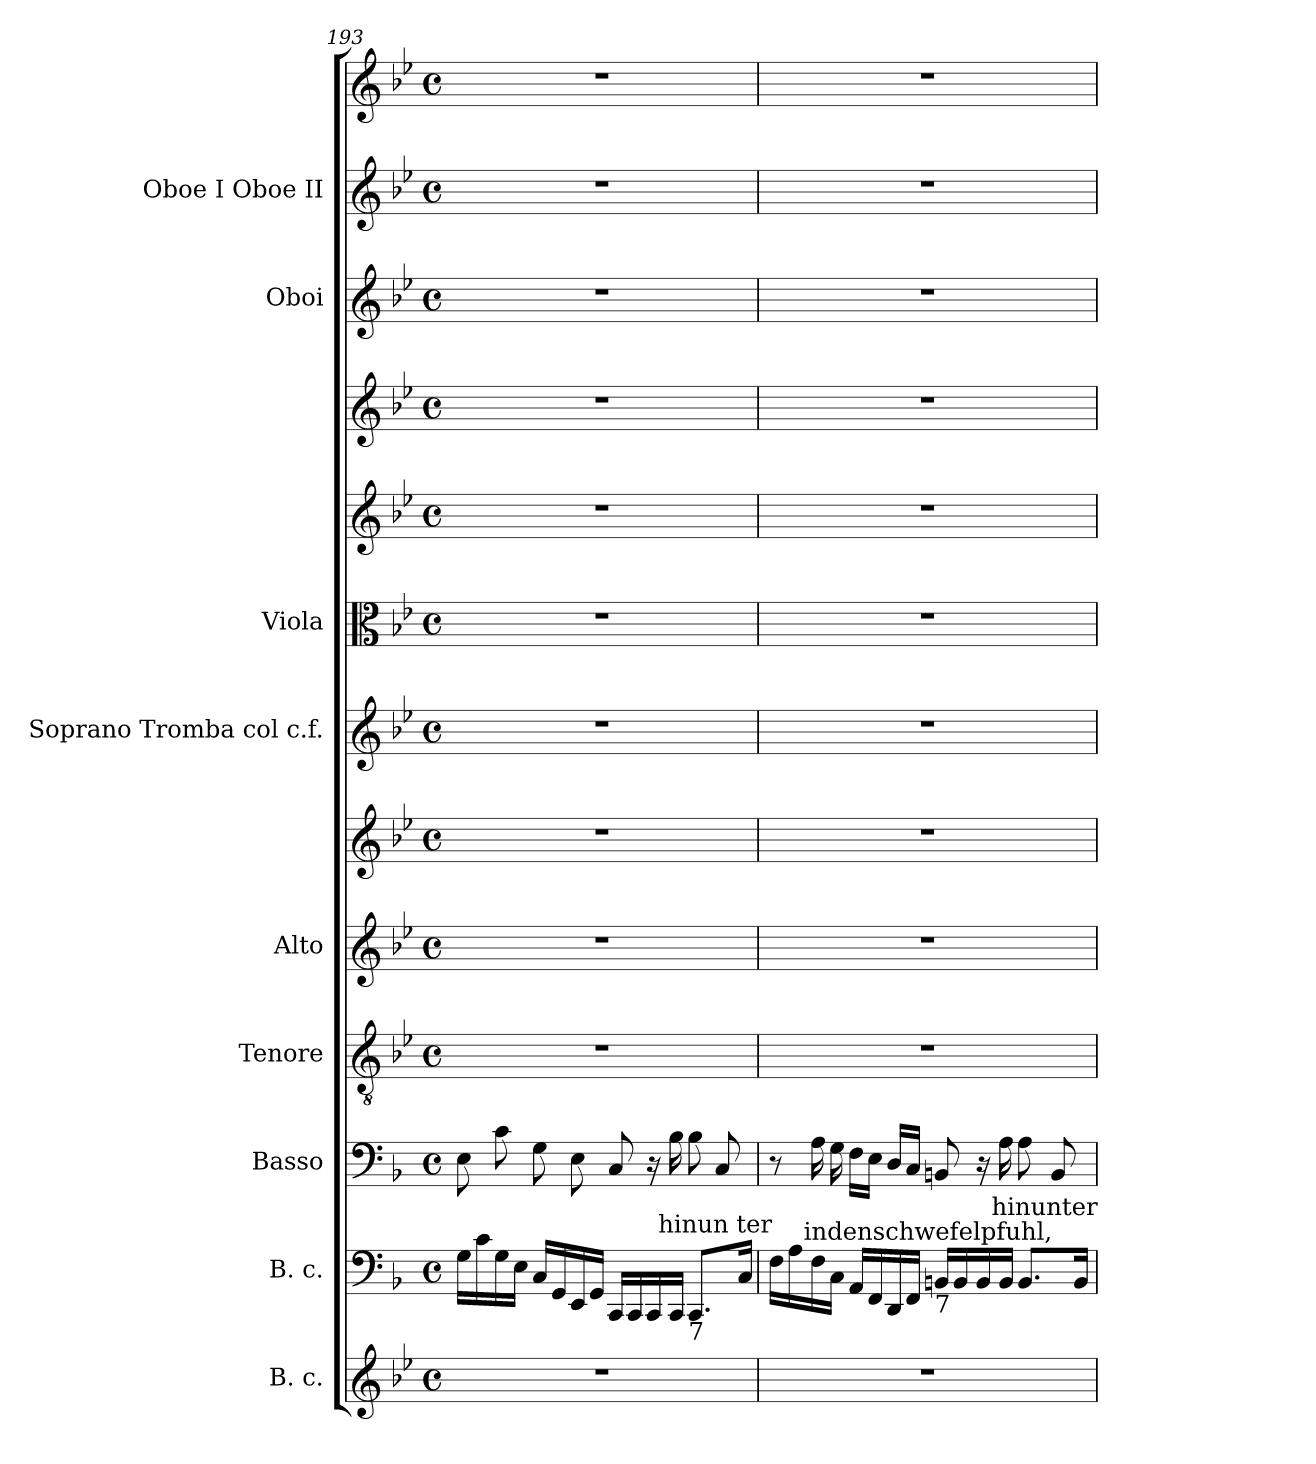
**kern	**kern	**kern	**text	**kern	**kern	**kern	**kern	**kern	**kern	**kern	**kern	**kern	**kern
*part12	*part11	*part10	*part10	*part9	*part8	*part7	*part6	*part5	*part4	*part3	*part2	*part1	*part1
*staff13	*staff12	*staff11	*staff11	*staff10	*staff9	*staff8	*staff7	*staff6	*staff5	*staff4	*staff3	*staff2	*staff1
*I"B. c.	*I"B. c.	*I"Basso	*	*I"Tenore	*I"Alto	*	*I"Soprano Tromba col c.f.	*I"Viola	*	*	*I"Oboi	*I"Oboe I Oboe II	*
*	*I'B. c.	*I'Basso	*	*I'Tenore	*I'Alto	*	*I'Soprano	*I'Viola	*	*	*	*I'Ob	*
!!LO:LB:g=z
*clefG2	*clefF4	*clefF4	*	*clefGv2	*clefG2	*clefG2	*clefG2	*clefC3	*clefG2	*clefG2	*clefG2	*clefG2	*clefG2
*k[b-e-]	*k[b-]	*k[b-]	*	*k[b-e-]	*k[b-e-]	*k[b-e-]	*k[b-e-]	*k[b-e-]	*k[b-e-]	*k[b-e-]	*k[b-e-]	*k[b-e-]	*k[b-e-]
*B-:	*F:	*F:	*	*B-:	*B-:	*B-:	*B-:	*B-:	*B-:	*B-:	*B-:	*B-:	*B-:
*M4/4	*M4/4	*M4/4	*	*M4/4	*M4/4	*M4/4	*M4/4	*M4/4	*M4/4	*M4/4	*M4/4	*M4/4	*M4/4
*met(c)	*met(c)	*met(c)	*	*met(c)	*met(c)	*met(c)	*met(c)	*met(c)	*met(c)	*met(c)	*met(c)	*met(c)	*met(c)
=193	=193	=193	=193	=193	=193	=193	=193	=193	=193	=193	=193	=193	=193
!	!LO:TX:a:t=Stuhl,stößtgottvomstuhl	!	!	!	!	!	!	!	!	!	!	!	!
*	*^	*	*	*	*	*	*	*	*	*	*	*	*
1r	16G>\LL	2ryy	8E\	.	1r	1r	1r	1r	1r	1r	1r	1r	1r	1r
.	16c\	.	.	.	.	.	.	.	.	.	.	.	.	.
.	16G\	.	8c\	.	.	.	.	.	.	.	.	.	.	.
.	16E\JJ	.	.	.	.	.	.	.	.	.	.	.	.	.
.	16C/LL	.	8G\	.	.	.	.	.	.	.	.	.	.	.
.	16GG/	.	.	.	.	.	.	.	.	.	.	.	.	.
.	16EE/	.	8E\	.	.	.	.	.	.	.	.	.	.	.
.	16GG/JJ	.	.	.	.	.	.	.	.	.	.	.	.	.
.	16CC/LL	8ryy	8C/	.	.	.	.	.	.	.	.	.	.	.
.	16CC/	.	.	.	.	.	.	.	.	.	.	.	.	.
.	16CC/	32ryy	16rC	.	.	.	.	.	.	.	.	.	.	.
!	!	!LO:TX:a:t=hinun ter	!	!	!	!	!	!	!	!	!	!	!	!
.	.	4ryy	.	.	.	.	.	.	.	.	.	.	.	.
.	16CC/JJ	.	16B-\	.	.	.	.	.	.	.	.	.	.	.
!	!LO:TX:b:t=7	!	!	!	!	!	!	!	!	!	!	!	!	!
.	8.CC/L	.	8B-\	.	.	.	.	.	.	.	.	.	.	.
.	.	.	8C/	.	.	.	.	.	.	.	.	.	.	.
.	.	16.ryy	.	.	.	.	.	.	.	.	.	.	.	.
.	16C/Jk	.	.	.	.	.	.	.	.	.	.	.	.	.
=194	=194	=194	=194	=194	=194	=194	=194	=194	=194	=194	=194	=194	=194	=194
*	*	*^	*	*	*	*	*	*	*	*	*	*	*	*
1r	16F\LL	16..ryy	2ryy	8r	.	1r	1r	1r	1r	1r	1r	1r	1r	1r	1r
.	16A\	.	.	.	.	.	.	.	.	.	.	.	.	.	.
!	!	!LO:TX:a:t=indenschwefelpfuhl,	!	!	!	!	!	!	!	!	!	!	!	!	!
.	.	2ryy	.	.	.	.	.	.	.	.	.	.	.	.	.
.	16F\	.	.	16A\	.	.	.	.	.	.	.	.	.	.	.
.	16C\JJ	.	.	16G\	.	.	.	.	.	.	.	.	.	.	.
.	16AA</LL	.	.	16F\LL	.	.	.	.	.	.	.	.	.	.	.
.	16FF/	.	.	16E\JJ	.	.	.	.	.	.	.	.	.	.	.
.	16DD/	.	.	16D/LL	.	.	.	.	.	.	.	.	.	.	.
.	16FF/JJ	.	.	16C/JJ	.	.	.	.	.	.	.	.	.	.	.
!	!LO:TX:b:t=7	!	!	!	!	!	!	!	!	!	!	!	!	!	!
.	16BBn/LL	.	8ryy	8BBn/	.	.	.	.	.	.	.	.	.	.	.
.	16BB/	.	.	.	.	.	.	.	.	.	.	.	.	.	.
.	.	4ryy	.	.	.	.	.	.	.	.	.	.	.	.	.
.	16BB/	.	32.ryy	16rC	.	.	.	.	.	.	.	.	.	.	.
!	!	!	!LO:TX:a:t=hinunter	!	!	!	!	!	!	!	!	!	!	!	!
.	.	.	4ryy	.	.	.	.	.	.	.	.	.	.	.	.
.	16BB/JJ	.	.	16A\	.	.	.	.	.	.	.	.	.	.	.
.	8.BB/L	.	.	8A\	.	.	.	.	.	.	.	.	.	.	.
.	.	8ryy	.	.	.	.	.	.	.	.	.	.	.	.	.
.	.	.	.	8BB/	.	.	.	.	.	.	.	.	.	.	.
.	.	.	16ryy	.	.	.	.	.	.	.	.	.	.	.	.
.	16BB/Jk	.	.	.	.	.	.	.	.	.	.	.	.	.	.
.	.	64ryy	64ryy	.	.	.	.	.	.	.	.	.	.	.	.
*	*v	*v	*v	*	*	*	*	*	*	*	*	*	*	*	*
=	=	=	=	=	=	=	=	=	=	=	=	=	=
*-	*-	*-	*-	*-	*-	*-	*-	*-	*-	*-	*-	*-	*-
